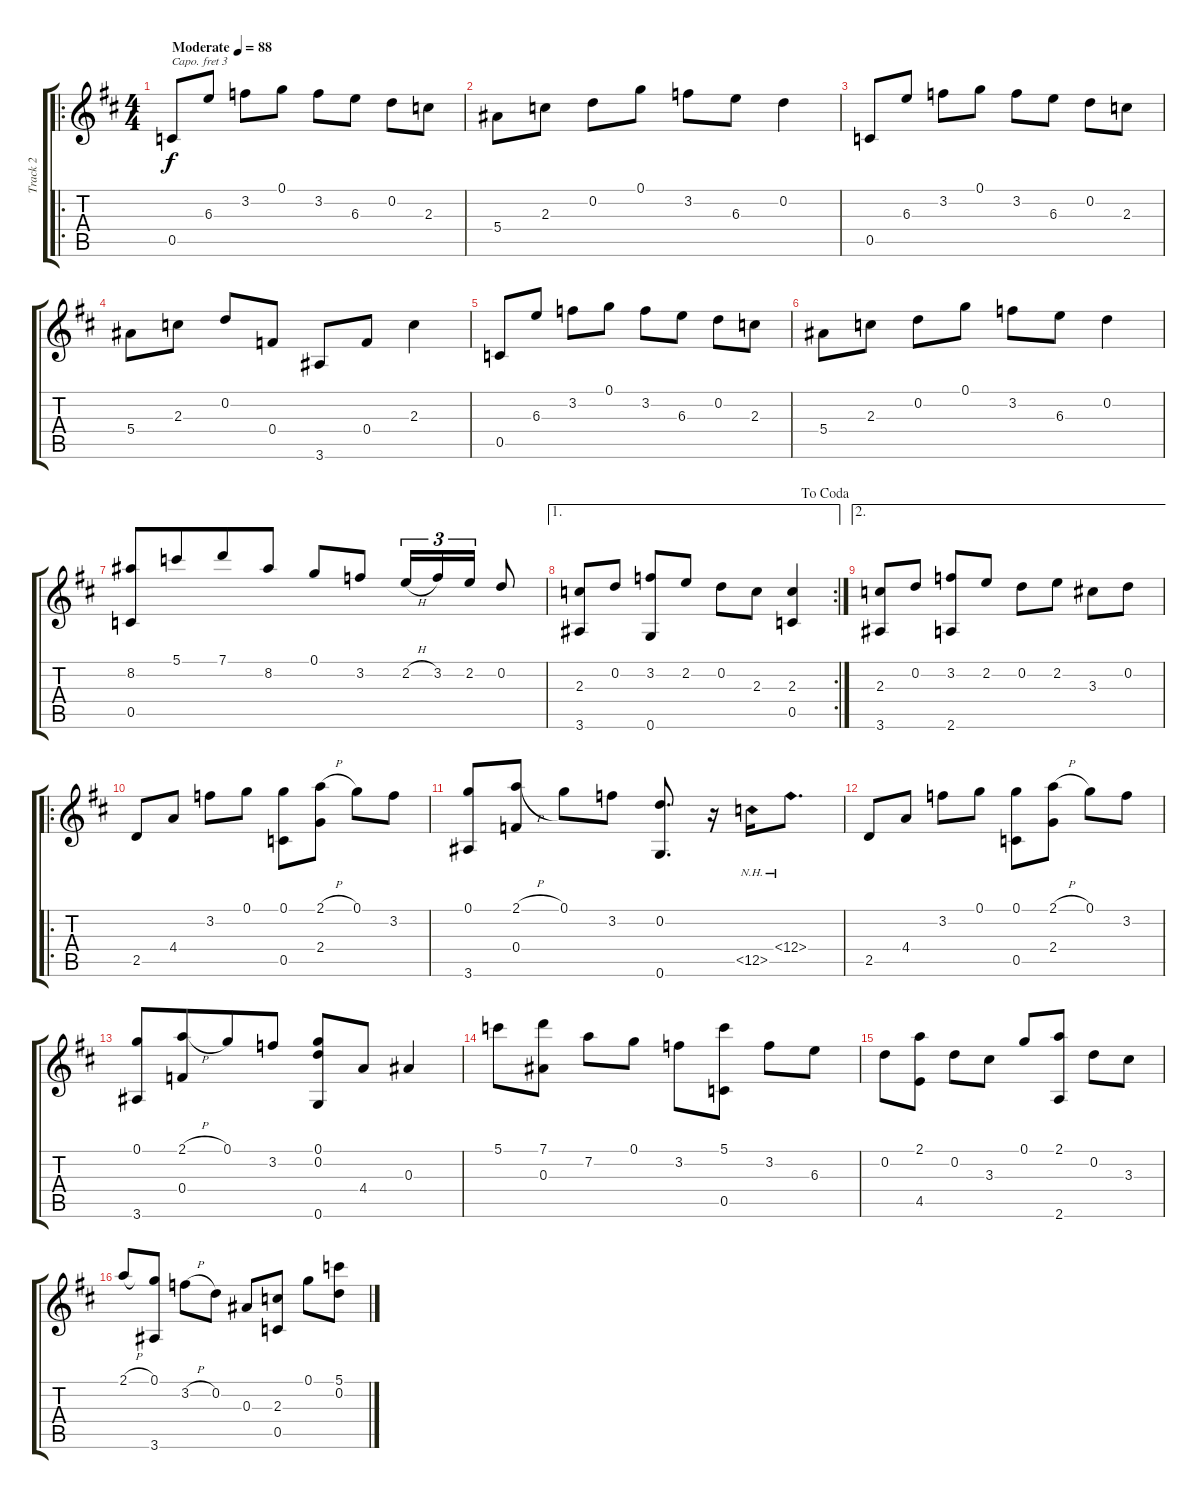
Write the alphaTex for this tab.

\track ("Track 2" "Track 2") {solo instrument electricbasspick}
\staff {score tabs}
\capo 3
\tuning (E4 B3 G3 D3 A2 E2) {hide}
\ro
\ts (4 4)
\tempo (88 "Moderate")
\clef g2
\ks d
0.5.8{dy f instrument electricbasspick} 6.3.8 3.2.8 0.1.8 3.2.8 6.3.8 0.2.8 2.3.8 |
5.4.8 2.3.8 0.2.8 0.1.8 3.2.8 6.3.8 0.2.4 |
0.5.8 6.3.8 3.2.8 0.1.8 3.2.8 6.3.8 0.2.8 2.3.8 |
5.4.8 2.3.8 0.2.8 0.4.8 3.6.8 0.4.8 2.3.4 |
0.5.8 6.3.8 3.2.8 0.1.8 3.2.8 6.3.8 0.2.8 2.3.8 |
5.4.8 2.3.8 0.2.8 0.1.8 3.2.8 6.3.8 0.2.4 |
(8.2 0.5).8{beam Up} 5.1.8{beam Up beam merge} 7.1.8{beam Up} 8.2.8{beam Up} 0.1.8{beam Up} 3.2.8{beam Up} 2.2{h}.16{tu (3 2) beam Up} 3.2.16{tu (3 2) beam Up} 2.2.16{tu (3 2) beam Up} 0.2.8{beam Up} |
\ae 1
\rc 2
\jump dacoda
(2.3 3.6).8 0.2.8 (3.2 0.6).8 2.2.8 0.2.8 2.3.8 (2.3 0.5).4 |
\ae 2
(2.3 3.6).8 0.2.8 (3.2 2.6).8 2.2.8 0.2.8 2.2.8 3.3.8 0.2.8 |
\ro
2.5.8 4.4.8 3.2.8 0.1.8 (0.1 0.5).8 (2.1{h} 2.4).8 0.1.8 3.2.8 |
(0.1 3.6).8 (2.1{h} 0.4).8 0.1.8 3.2.8 (0.2 0.6).8{d} r.16 12.5{nh}.16{beam merge} 12.4{nh}.8{d} |
2.5.8 4.4.8 3.2.8 0.1.8 (0.1 0.5).8 (2.1{h} 2.4).8 0.1.8 3.2.8 |
(0.1 3.6).8 (2.1{h} 0.4).8{beam merge} 0.1.8 3.2.8 (0.1 0.2 0.6).8 4.4.8 0.3.4 |
5.1.8 (7.1 0.3).8 7.2.8 0.1.8 3.2.8 (5.1 0.5).8 3.2.8 6.3.8 |
0.2.8 (2.1 4.5).8 0.2.8 3.3.8 0.1.8 (2.1 2.6).8 0.2.8 3.3.8 |
2.1{h}.8 (0.1 3.6).8 3.2{h}.8 0.2.8 0.3.8 (2.3 0.5).8 0.1.8 (5.1 0.2).8
